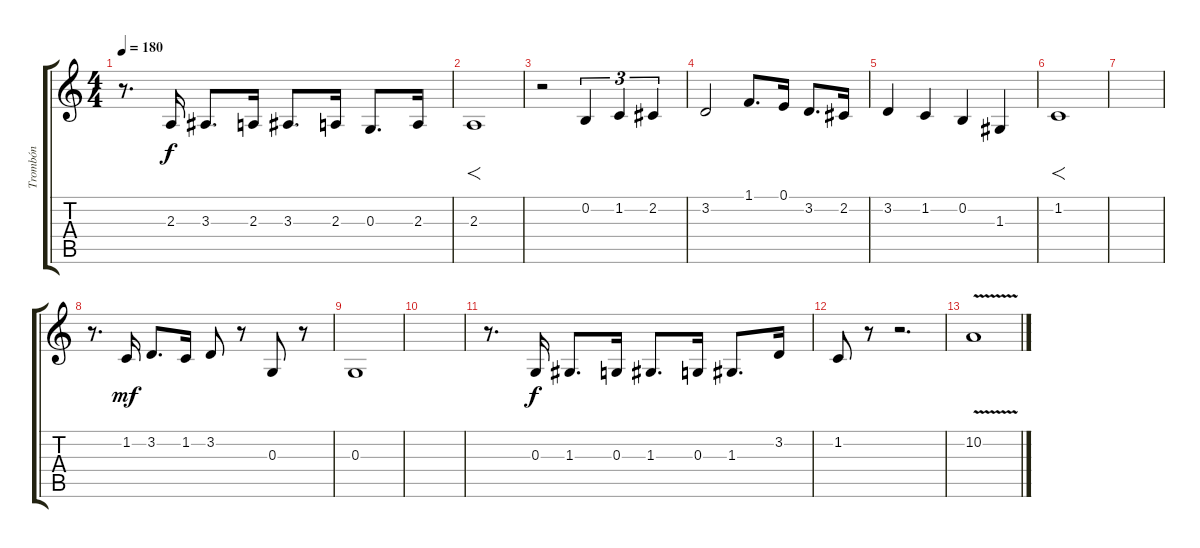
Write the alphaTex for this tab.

\track ("Trombón" "Trombón") {instrument trombone}
\staff {score tabs}
\tuning (E4 B3 G3 D3 A2 E2) {hide}
\ts (4 4)
\tempo 180
\clef g2
\ks c
r.8{d dy f} 2.3.16 3.3.8{d} 2.3.16 3.3.8{d} 2.3.16 0.3.8{d} 2.3.16 |
2.3.1{f} |
r.2 0.2.4{tu (3 2)} 1.2.4{tu (3 2)} 2.2.4{tu (3 2)} |
3.2.2 1.1.8{d} 0.1.16 3.2.8{d} 2.2.16 |
3.2.4 1.2.4 0.2.4 1.3.4 |
1.2.1{f} |
|
r.8{d} 1.2.16{dy mf} 3.2.8{d} 1.2.16 3.2.8 r.8 0.3.8 r.8 |
0.3.1 |
|
r.8{d} 0.3.16{dy f} 1.3.8{d} 0.3.16 1.3.8{d} 0.3.16 1.3.8{d} 3.2.16 |
1.2.8 r.8 r.2{d} |
10.2{v}.1
